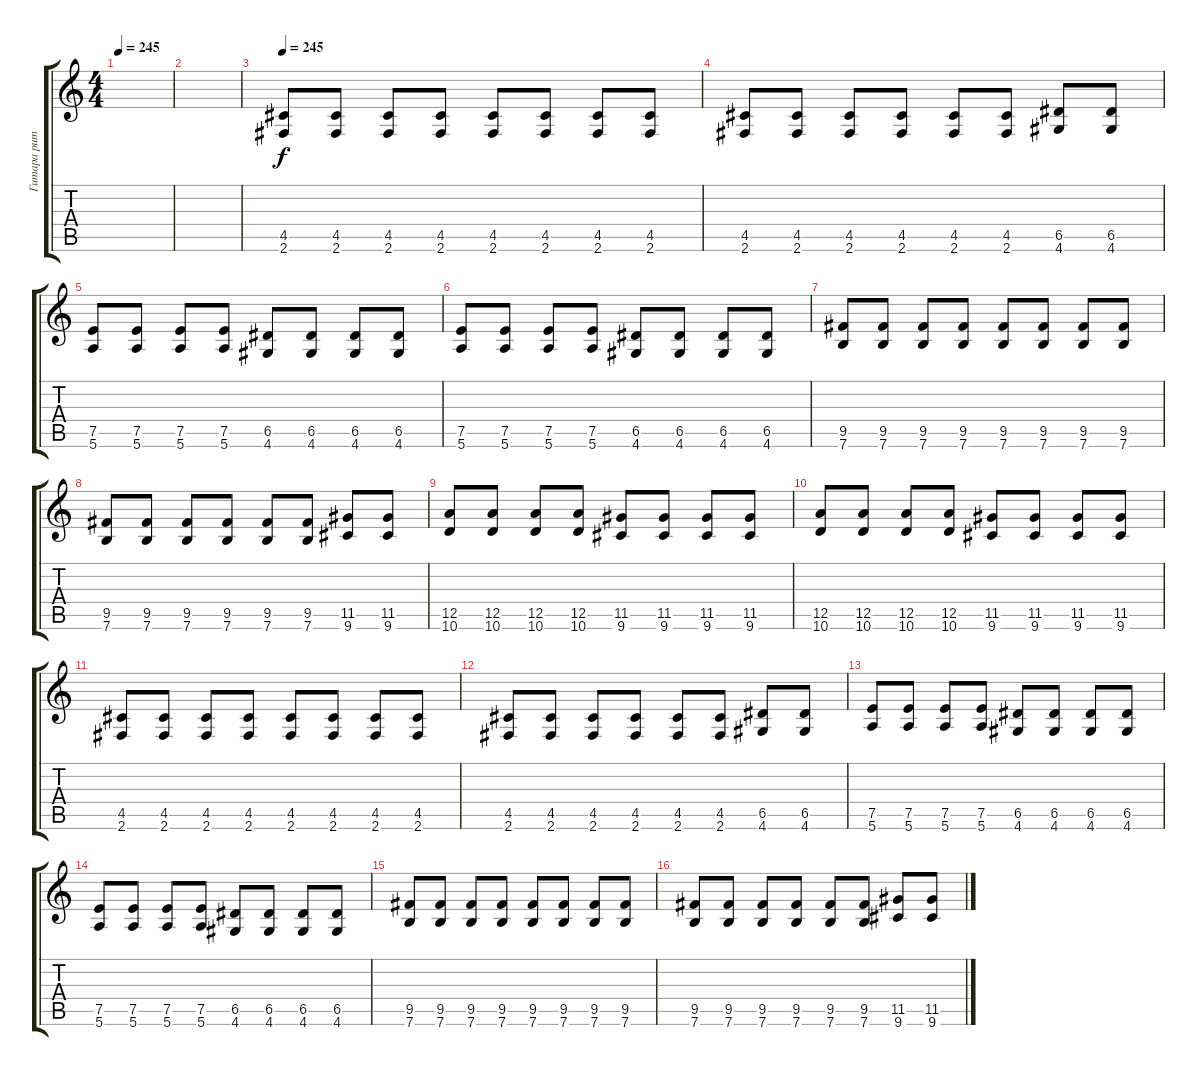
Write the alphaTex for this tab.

\track ("Гитара ритм" "Гитара рит") {instrument distortionguitar}
\staff {score tabs}
\tuning (E4 B3 G3 D3 A2 E2) {hide}
\ts (4 4)
\tempo 245
\clef g2
\ks c
|
|
\tempo 245
(4.5 2.6).8 (4.5 2.6).8 (4.5 2.6).8 (4.5 2.6).8 (4.5 2.6).8 (4.5 2.6).8 (4.5 2.6).8 (4.5 2.6).8 |
(4.5 2.6).8 (4.5 2.6).8 (4.5 2.6).8 (4.5 2.6).8 (4.5 2.6).8 (4.5 2.6).8 (6.5 4.6).8 (6.5 4.6).8 |
(7.5 5.6).8 (7.5 5.6).8 (7.5 5.6).8 (7.5 5.6).8 (6.5 4.6).8 (6.5 4.6).8 (6.5 4.6).8 (6.5 4.6).8 |
(7.5 5.6).8 (7.5 5.6).8 (7.5 5.6).8 (7.5 5.6).8 (6.5 4.6).8 (6.5 4.6).8 (6.5 4.6).8 (6.5 4.6).8 |
(9.5 7.6).8 (9.5 7.6).8 (9.5 7.6).8 (9.5 7.6).8 (9.5 7.6).8 (9.5 7.6).8 (9.5 7.6).8 (9.5 7.6).8 |
(9.5 7.6).8 (9.5 7.6).8 (9.5 7.6).8 (9.5 7.6).8 (9.5 7.6).8 (9.5 7.6).8 (11.5 9.6).8 (11.5 9.6).8 |
(12.5 10.6).8 (12.5 10.6).8 (12.5 10.6).8 (12.5 10.6).8 (11.5 9.6).8 (11.5 9.6).8 (11.5 9.6).8 (11.5 9.6).8 |
(12.5 10.6).8 (12.5 10.6).8 (12.5 10.6).8 (12.5 10.6).8 (11.5 9.6).8 (11.5 9.6).8 (11.5 9.6).8 (11.5 9.6).8 |
(4.5 2.6).8 (4.5 2.6).8 (4.5 2.6).8 (4.5 2.6).8 (4.5 2.6).8 (4.5 2.6).8 (4.5 2.6).8 (4.5 2.6).8 |
(4.5 2.6).8 (4.5 2.6).8 (4.5 2.6).8 (4.5 2.6).8 (4.5 2.6).8 (4.5 2.6).8 (6.5 4.6).8 (6.5 4.6).8 |
(7.5 5.6).8 (7.5 5.6).8 (7.5 5.6).8 (7.5 5.6).8 (6.5 4.6).8 (6.5 4.6).8 (6.5 4.6).8 (6.5 4.6).8 |
(7.5 5.6).8 (7.5 5.6).8 (7.5 5.6).8 (7.5 5.6).8 (6.5 4.6).8 (6.5 4.6).8 (6.5 4.6).8 (6.5 4.6).8 |
(9.5 7.6).8 (9.5 7.6).8 (9.5 7.6).8 (9.5 7.6).8 (9.5 7.6).8 (9.5 7.6).8 (9.5 7.6).8 (9.5 7.6).8 |
(9.5 7.6).8 (9.5 7.6).8 (9.5 7.6).8 (9.5 7.6).8 (9.5 7.6).8 (9.5 7.6).8 (11.5 9.6).8 (11.5 9.6).8
